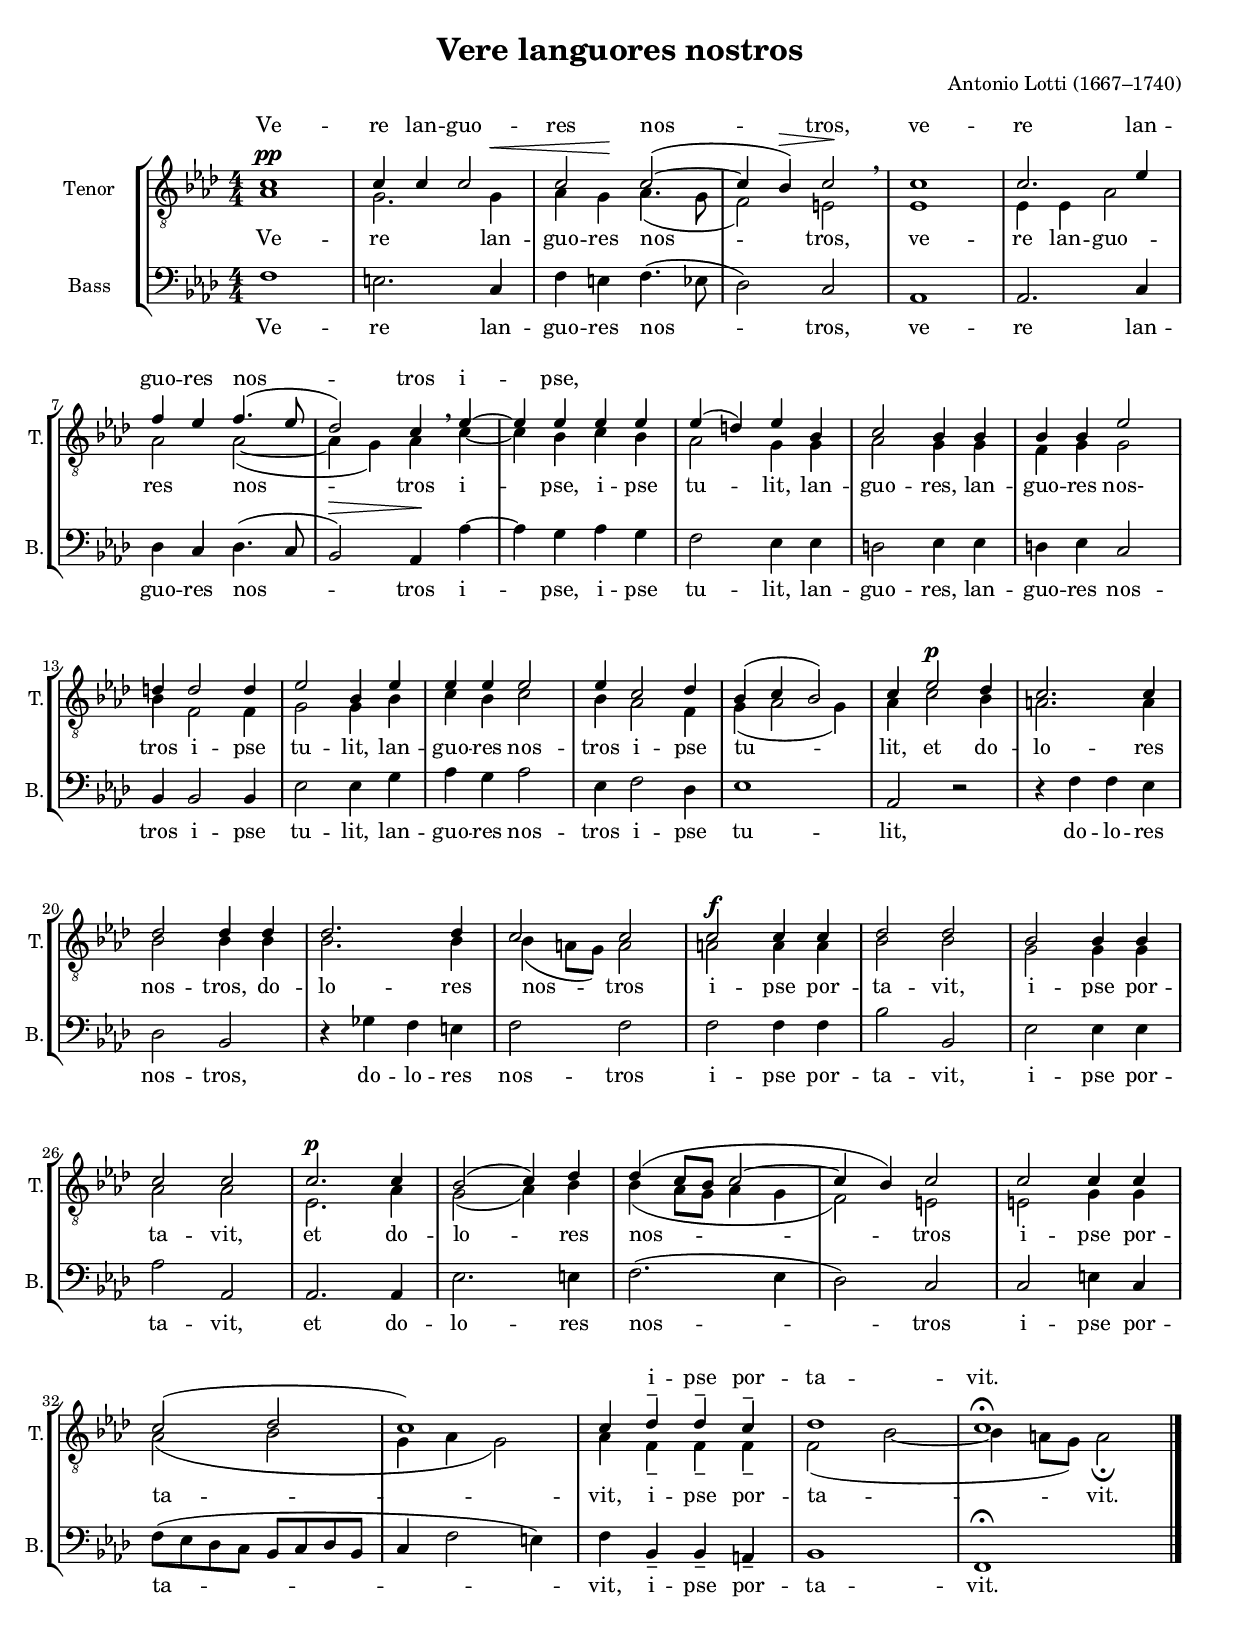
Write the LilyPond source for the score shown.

\version "2.18.2"
% automatically converted by musicxml2ly from vere_languores.xml

\header {
    title = "Vere languores nostros"
    encodingsoftware = "MuseScore 3.0.0"
    composer = "Antonio Lotti (1667–1740)"
    encodingdate = "2016-06-17"
    }

#(set-global-staff-size 17)
\paper {
    paper-width = 21.0\cm
    paper-height = 29.7\cm
    top-margin = 1.0\cm
    bottom-margin = 2.0\cm
    left-margin = 1.0\cm
    right-margin = 1.0\cm
    system-system-spacing #'basic-distance = #20
    system-system-spacing #'minimum-distance = #8
    markup-system-spacing #'basic-distance = #20
    markup-system-spacing #'minimum-distance = #8
    }
\layout {
    \context { \Score
        autoBeaming = ##f
        }
    }
PartPOneVoiceOne = \transpose bes aes { \relative d' {
  \dynamicUp
    \clef "treble_8" \key bes \major \numericTimeSignature\time 4/4 d1\pp | % 2
    d4 d4 d2 | % 3
    d2 d2 ( ~ | % 4
    d4 c4\> ) d2 \! | % 5
    \breathe d1 | % 6
    d2. f4 \break | % 7
    g4 f4 g4. ( f8 | % 8
    es2 ) d4 \breathe f4 ~ | % 9
    f4 f4 f4 f4 | \barNumberCheck #10
    f4 ( e4 ) f4 c4  | % 11
    d2 c4 c4 | % 12
    c4 c4 f2 \break | % 13
    e4 e2 e4 | % 14
    f2 c4 f4 | % 15
    f4 f4 f2 | % 16
    f4 d2 es4 | % 17
    c4 ( d4 c2 ) | % 18
    d4 f2\p es4 | % 19
    d2. d4 \break | \barNumberCheck #20
    es2 es4 es4 | % 21
    es2. es4 | % 22
    d2 d2 | % 23
    d2 \f d4 d4 | % 24
    es2 es2 | % 25
    c2 c4 c4 \break | % 26
    d2 d2 | % 27
    d2.\p d4 | % 28
    c2 ( d4 ) es4 | % 29
    es4 ( d8 [ c8 ] d2 ~ | \barNumberCheck #30
    d4 c4 ) d2 | % 31
    d2 d4 d4 \break | % 32
    d2 ( es2 | % 33
    d1 ) | % 34
    d4  es4-- es4-- d4-- | % 35
    es1 | % 36
    d1 ^\fermata \bar "|."
    }
}

PartPOneVoiceOneLyricsOne =  \lyricmode { Ve -- re lan -- guo -- res
"nos" -- "tros," ve -- re lan -- guo -- res "nos" -- tros "i" -- "pse,"
\skip4  \skip4  \skip4  \skip4  \skip4  \skip4  \skip4  \skip4  \skip4  \skip4
\skip4  \skip4 \skip4  \skip4  \skip4  \skip4  \skip4  \skip4  \skip4  \skip4
\skip4  \skip4  \skip4  \skip4  \skip4 \skip4  \skip4  \skip4  \skip4  \skip4
\skip4  \skip4  \skip4  \skip4  \skip4  \skip4  \skip4 \skip4  \skip4  \skip4
\skip4  \skip4  \skip4  \skip4  \skip4  \skip4  \skip4  \skip4  \skip4  \skip4
\skip4  \skip4  \skip4  \skip4  \skip4  \skip4  \skip4
i -- pse por -- ta -- "vit." }
PartPOneVoiceFive = \transpose bes aes { \relative bes {
  \dynamicUp
    \clef "treble_8" \key bes \major \numericTimeSignature\time 4/4 bes1
    | % 2
    a2. a4 \< | % 3
    bes4 a4 \! bes4. ( a8 | % 4
    g2 ) fis2 | % 5
    f1 | % 6
    f4 f4 bes2 \break | % 7
    bes2 bes2 ( ~ | % 8
    bes4 a4 ) bes4 d4 ~ | % 9
    d4 c4 d4 c4 | \barNumberCheck #10
    bes2 a4 a4 | % 11
    bes2 a4 a4 | % 12
    g4 a4 a2 \break | % 13
    c4 g2 g4 | % 14
    a2 a4 c4 | % 15
    d4 c4 d2 | % 16
    c4 bes2 g4 | % 17
    a4 ( bes2 a4 ) | % 18
    bes4 d2 c4 | % 19
    b2. b4 \break | \barNumberCheck #20
    c2 c4 c4 | % 21
    c2. c4 | % 22
    c4 ( b8 [ a8 ) ] b2 | % 23
    b2 b4 b4 | % 24
    c2 c2 | % 25
    a2 a4 a4 \break | % 26
    bes2 bes2 | % 27
    f2. bes4 | % 28
    a2 ( bes4 ) c4 | % 29
    c4 ( bes8 [ a8 ] bes4 a4 | \barNumberCheck #30
    g2 ) fis2 | % 31
    fis2 a4 a4 \break | % 32
    bes2 ( c2 | % 33
    a4 bes4 a2 ) | % 34
    bes4 g4-- g4-- g4-- | % 35
    g2 ( c2 ~ | % 36
    c4 b8 [ a8 ) ] b2 _\fermata \bar "|."
    }
}

PartPOneVoiceFiveLyricsOne =  \lyricmode { Ve -- re lan -- guo -- res
    "nos" -- "tros," ve -- re lan -- guo -- res "nos" -- tros "i" -- "pse," i
    -- pse tu -- "lit," lan -- guo -- "res," lan -- guo -- res "nos-"
    tros i -- pse tu -- "lit," lan -- guo -- res nos -- tros i -- pse
    "tu" -- "lit," et do -- lo -- res nos -- "tros," do -- lo -- res
    "nos" -- tros i -- pse por -- ta -- "vit," i -- pse por -- ta --
    "vit," et do -- "lo" -- res "nos" -- tros i -- pse por -- "ta" -- "vit," i
    -- pse por -- "ta" -- "vit." }
PartPTwoVoiceOne = \transpose bes aes { \relative g {
  \dynamicUp
    \clef "bass" \key bes \major \numericTimeSignature\time 4/4 g1 | % 2
    fis2. d4 | % 3
    g4 fis4 g4. ( f8 | % 4
    es2 ) d2 | % 5
    bes1 | % 6
    bes2. d4 \break | % 7
    es4 d4 es4. ( d8 | % 8
    c2\>  ) bes4 \! bes'4 ~ | % 9
    bes4 a4 bes4 a4 | \barNumberCheck #10
    g2 f4 f4 | % 11
    e2 f4 f4 | % 12
    e4 f4 d2 \break | % 13
    c4 c2 c4 | % 14
    f2 f4 a4 | % 15
    bes4 a4 bes2 | % 16
    f4 g2 es4 | % 17
    f1 | % 18
    bes,2 r2 | % 19
    r4 g'4 g4 f4 \break | \barNumberCheck #20
    es2 c2 | % 21
    r4 as'4 g4 fis4 | % 22
    g2 g2 | % 23
    g2 g4 g4 | % 24
    c2 c,2 | % 25
    f2 f4 f4 \break | % 26
    bes2 bes,2 | % 27
    bes2. bes4 | % 28
    f'2. fis4 | % 29
    g2. ( f4 | \barNumberCheck #30
    es2 ) d2 | % 31
    d2 fis4 d4 \break | % 32
    g8 ( [ f8 es8 d8 ] c8 [ d8 es8 c8 ] | % 33
    d4 g2 fis4 ) | % 34
    g4 c,4-- c4-- b4-- | % 35
    c1 | % 36
    g1 ^\fermata \bar "|."
    }
}

PartPTwoVoiceOneLyricsOne =  \lyricmode { Ve -- re lan -- guo -- res
    "nos" -- "tros," ve -- re lan -- guo -- res "nos" -- tros i -- "pse," i
    -- pse tu -- "lit," lan -- guo -- "res," lan -- guo -- res nos --
    tros i -- pse tu -- "lit," lan -- guo -- res nos -- tros i -- pse tu
    -- "lit," do -- lo -- res nos -- "tros," do -- lo -- res nos -- tros
    i -- pse por -- ta -- "vit," i -- pse por -- ta -- "vit," et do --
    lo -- res "nos" -- tros i -- pse por -- "ta" -- "vit," i -- pse por --
    ta -- "vit." }

% The score definition
\score {
        \new StaffGroup <<
            \new Staff = "tenorStaff" <<
                \set Staff.instrumentName = "Tenor"
                \set Staff.shortInstrumentName = "T."
                \context Voice = "PartPOneVoiceOne" { \voiceOne \PartPOneVoiceOne }
                \context Voice = "PartPOneVoiceFive" { \voiceTwo \PartPOneVoiceFive }
            >>
            \new Lyrics \with { alignAboveContext = "tenorStaff" } \lyricsto "PartPOneVoiceOne" \PartPOneVoiceOneLyricsOne
            \new Lyrics \lyricsto "PartPOneVoiceFive" \PartPOneVoiceFiveLyricsOne
            \new Staff <<
                \set Staff.instrumentName = "Bass"
                \set Staff.shortInstrumentName = "B."
                \context Staff << 
                    \context Voice = "PartPTwoVoiceOne" { \PartPTwoVoiceOne }
                    \new Lyrics \lyricsto "PartPTwoVoiceOne" \PartPTwoVoiceOneLyricsOne
                    >>
                >>
            >>
    \layout {}
    \midi {
        \context {
            \Score
            midiChannelMapping = #'instrument
        }
    }
    }

